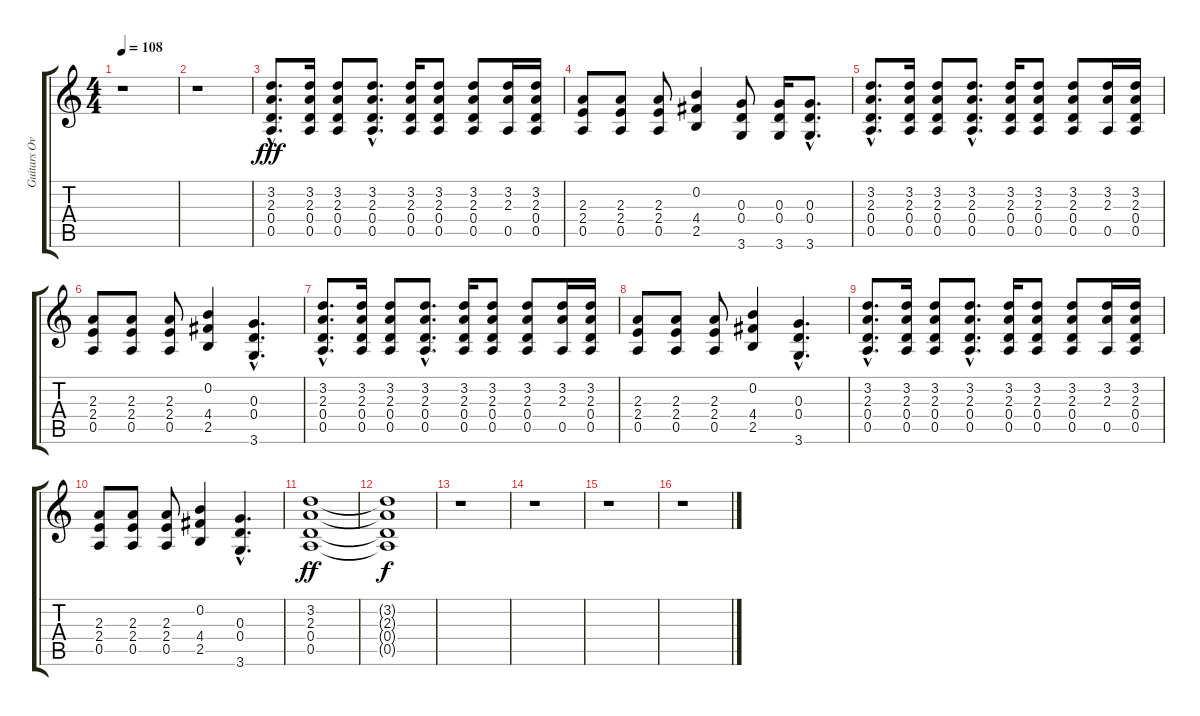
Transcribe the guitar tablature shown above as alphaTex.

\track ("Guitars Over Drive" "Guitars Ov") {instrument overdrivenguitar}
\staff {score tabs}
\tuning (E4 B3 G3 D3 A2 E2) {hide}
\ts (4 4)
\tempo 108
\clef g2
\ks c
r.1{dy ff} |
r.1 |
(3.2{hac} 2.3{hac} 0.4{hac} 0.5{hac}).8{d dy fff volume 12} (3.2 2.3 0.4 0.5).16 (3.2 2.3 0.4 0.5).8 (3.2{hac} 2.3{hac} 0.4{hac} 0.5{hac}).8{d} (3.2 2.3 0.4 0.5).16 (3.2 2.3 0.4 0.5).8 (3.2 2.3 0.4 0.5).8 (3.2 2.3 0.5).16 (3.2 2.3 0.4 0.5).16 |
(2.3 2.4 0.5).8 (2.3 2.4 0.5).8 (2.3 2.4 0.5).8 (0.2 4.4 2.5).4 (0.3 0.4 3.6).8 (0.3 0.4 3.6).16 (0.3{hac} 0.4{hac} 3.6{hac}).8{d} |
(3.2{hac} 2.3{hac} 0.4{hac} 0.5{hac}).8{d} (3.2 2.3 0.4 0.5).16 (3.2 2.3 0.4 0.5).8 (3.2{hac} 2.3{hac} 0.4{hac} 0.5{hac}).8{d} (3.2 2.3 0.4 0.5).16 (3.2 2.3 0.4 0.5).8 (3.2 2.3 0.4 0.5).8 (3.2 2.3 0.5).16 (3.2 2.3 0.4 0.5).16 |
(2.3 2.4 0.5).8 (2.3 2.4 0.5).8 (2.3 2.4 0.5).8 (0.2 4.4 2.5).4 (0.3{hac} 0.4{hac} 3.6{hac}).4{d} |
(3.2{hac} 2.3{hac} 0.4{hac} 0.5{hac}).8{d} (3.2 2.3 0.4 0.5).16 (3.2 2.3 0.4 0.5).8 (3.2{hac} 2.3{hac} 0.4{hac} 0.5{hac}).8{d} (3.2 2.3 0.4 0.5).16 (3.2 2.3 0.4 0.5).8 (3.2 2.3 0.4 0.5).8 (3.2 2.3 0.5).16 (3.2 2.3 0.4 0.5).16 |
(2.3 2.4 0.5).8 (2.3 2.4 0.5).8 (2.3 2.4 0.5).8 (0.2 4.4 2.5).4 (0.3{hac} 0.4{hac} 3.6{hac}).4{d} |
(3.2{hac} 2.3{hac} 0.4{hac} 0.5{hac}).8{d} (3.2 2.3 0.4 0.5).16 (3.2 2.3 0.4 0.5).8 (3.2{hac} 2.3{hac} 0.4{hac} 0.5{hac}).8{d} (3.2 2.3 0.4 0.5).16 (3.2 2.3 0.4 0.5).8 (3.2 2.3 0.4 0.5).8 (3.2 2.3 0.5).16 (3.2 2.3 0.4 0.5).16 |
(2.3 2.4 0.5).8 (2.3 2.4 0.5).8 (2.3 2.4 0.5).8 (0.2 4.4 2.5).4 (0.3{hac} 0.4{hac} 3.6{hac}).4{d} |
(3.2 2.3 0.4 0.5).1{dy ff} |
(3.2{t} 2.3{t} 0.4{t} 0.5{t}).1{dy f} |
r.1 |
r.1 |
r.1 |
r.1
